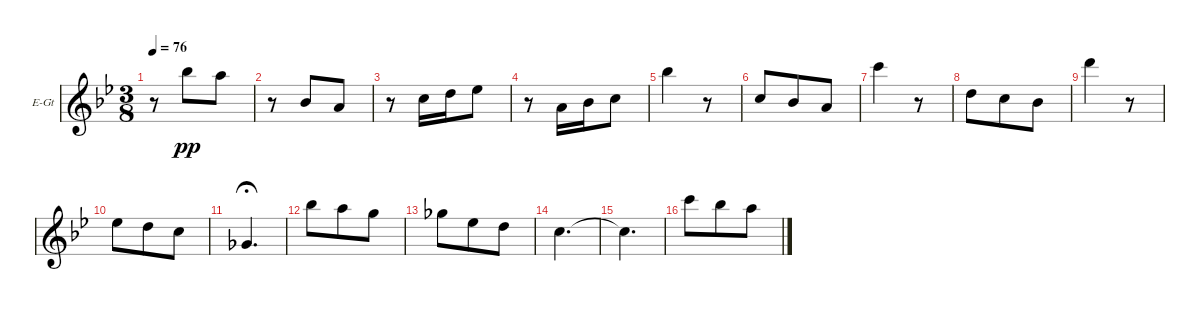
\defaultSystemsLayout 4
\bracketExtendMode groupsimilarinstruments
\firstSystemTrackNameOrientation horizontal
\otherSystemsTrackNameOrientation horizontal
\track ("Primo" "E-Gt") {instrument distortionguitar}
\staff {score}
\tuning (E4 B3 G3 D3 A2 E2)
\ts (3 8)
\tempo 76
\clef g2
\ks gminor
r.8{dy pp instrument distortionguitar} 6.1.8 5.1.8 |
r.8 3.3.8 2.3.8 |
r.8 1.2.16 3.2.16 4.2.8 |
r.8 2.3.16 3.3.16 1.2.8 |
6.1.4 r.8 |
1.2.8{beam invert} 3.3.8 2.3.8 |
8.1.4 r.8 |
3.2.8 1.2.8 3.3.8 |
10.1.4 r.8 |
4.2.8 3.2.8 1.2.8 |
4.4.4{d fermata (medium 0.5)} |
6.1.8 5.1.8 3.1.8 |
2.1.8 4.2.8 3.2.8 |
1.2.4{d} |
1.2{t}.4{d} |
8.1.8 6.1.8 5.1.8
